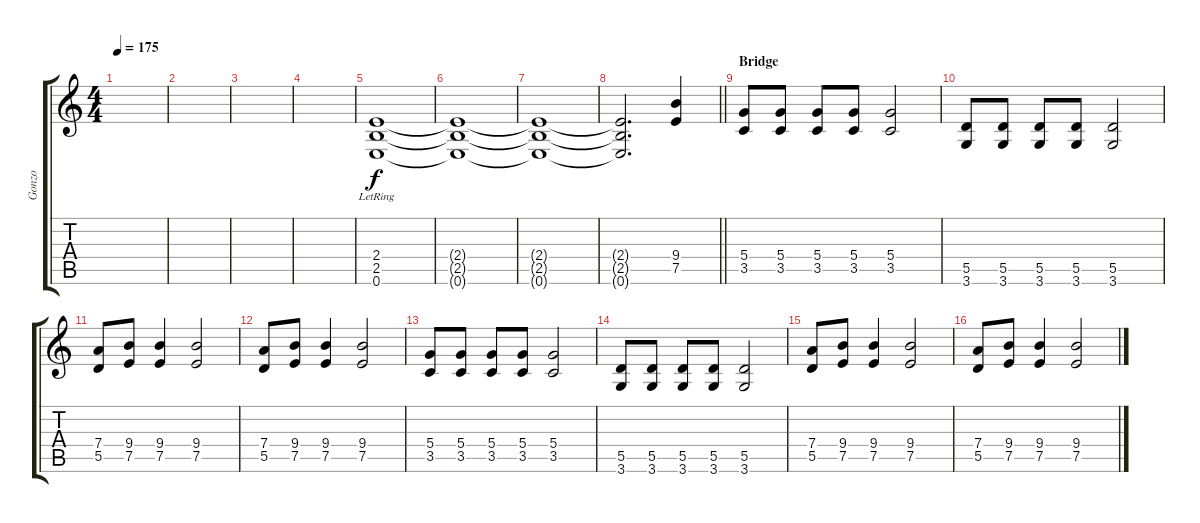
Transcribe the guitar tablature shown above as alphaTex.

\track ("Gonzo" "Gonzo") {instrument distortionguitar}
\staff {score tabs}
\tuning (E4 B3 G3 D3 A2 E2) {hide}
\ts (4 4)
\tempo 175
\clef g2
\ks c
|
|
|
|
(2.4{lr} 2.5{lr} 0.6{lr}).1{dy f} |
(2.4{t} 2.5{t} 0.6{t}).1{volume 3} |
(2.4{t} 2.5{t} 0.6{t}).1 |
\barLineRight lightlight
(2.4{t} 2.5{t} 0.6{t}).2{d} (9.4 7.5).4{volume 13} |
\section ("" "Bridge")
(5.4 3.5).8 (5.4 3.5).8 (5.4 3.5).8 (5.4 3.5).8 (5.4 3.5).2 |
(5.5 3.6).8 (5.5 3.6).8 (5.5 3.6).8 (5.5 3.6).8 (5.5 3.6).2 |
(7.4 5.5).8 (9.4 7.5).8 (9.4 7.5).4 (9.4 7.5).2 |
(7.4 5.5).8 (9.4 7.5).8 (9.4 7.5).4 (9.4 7.5).2 |
(5.4 3.5).8 (5.4 3.5).8 (5.4 3.5).8 (5.4 3.5).8 (5.4 3.5).2 |
(5.5 3.6).8 (5.5 3.6).8 (5.5 3.6).8 (5.5 3.6).8 (5.5 3.6).2 |
(7.4 5.5).8 (9.4 7.5).8 (9.4 7.5).4 (9.4 7.5).2 |
(7.4 5.5).8 (9.4 7.5).8 (9.4 7.5).4 (9.4 7.5).2
